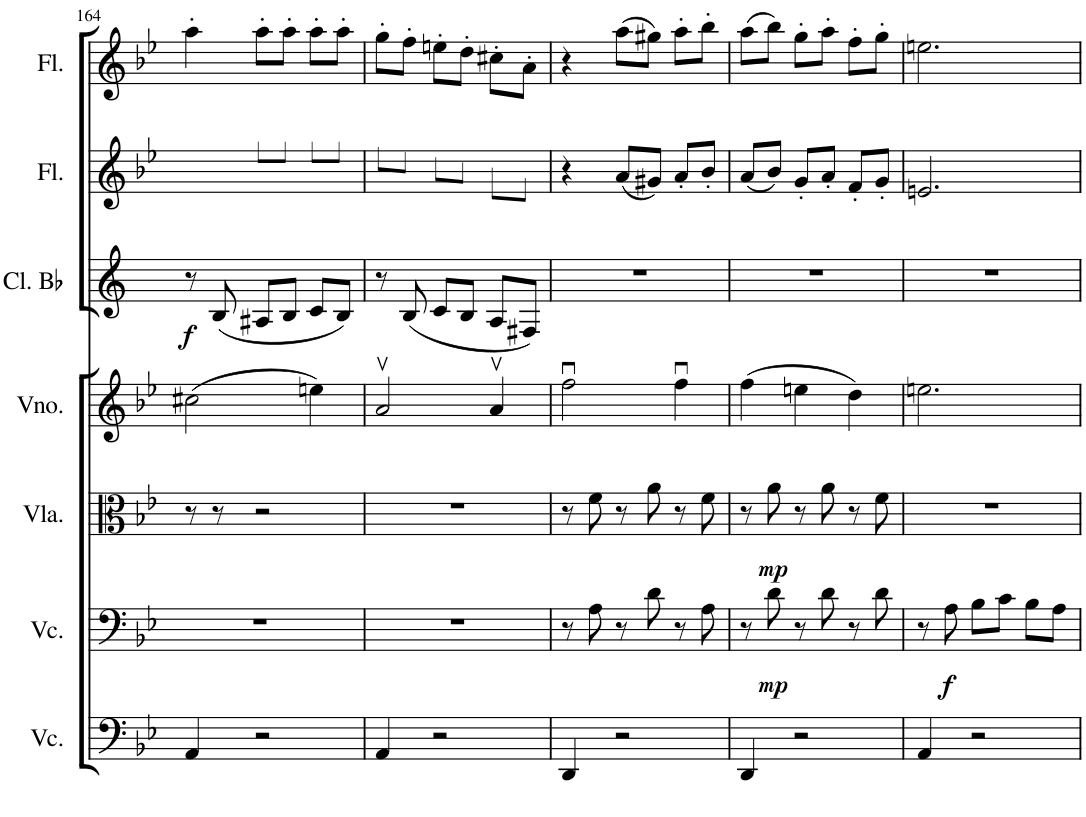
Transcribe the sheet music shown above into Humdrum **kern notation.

**kern	**kern	**dynam	**kern	**dynam	**kern	**kern	**dynam	**kern	**kern
*part7	*part6	*part6	*part5	*part5	*part4	*part3	*part3	*part2	*part1
*staff7	*staff6	*staff6	*staff5	*staff5	*staff4	*staff3	*staff3	*staff2	*staff1
*I"Violoncelo	*I"Violoncelo	*	*I"Viola	*	*I"Violino	*I"Clarinete em Bb	*	*I"Flauta	*I"Flauta
*I'Vc.	*I'Vc.	*	*I'Vla.	*	*I'Vno.	*I'Cl. Bb	*	*I'Fl.	*I'Fl.
!!LO:PB:g=z
*clefF4	*clefF4	*	*clefC3	*	*clefG2	*clefG2	*	*clefG2	*clefG2
*	*	*	*	*	*	*Trd1c2	*	*	*
*k[b-e-]	*k[b-e-]	*	*k[b-e-]	*	*k[b-e-]	*k[]	*	*k[b-e-]	*k[b-e-]
*M3/4	*M3/4	*	*M3/4	*	*M3/4	*M3/4	*	*M3/4	*M3/4
=164	=164	=164	=164	=164	=164	=164	=164	=164	=164
!	!	!	!	!	!	!	!LO:DY:b	!	!
4AA/	2.r	.	8r	.	(2cc#X\	8r	f	4aa'	4aa'\
.	.	.	8r	.	.	(8B/	.	.	.
2r	.	.	2r	.	.	8A#X/L	.	8aa'\L	8aa'\L
.	.	.	.	.	.	8B/J	.	8aa'\J	8aa'\J
.	.	.	.	.	4een\)	8c/L	.	8aa'\L	8aa'\L
.	.	.	.	.	.	8B/J)	.	8aa'\J	8aa'\J
=165	=165	=165	=165	=165	=165	=165	=165	=165	=165
4AA/	2.r	.	2.r	.	2av/	8r	.	8gg'\L	8gg'\L
.	.	.	.	.	.	(8B/	.	8ff'\J	8ff'\J
2r	.	.	.	.	.	8c/L	.	8een'\L	8een'\L
.	.	.	.	.	.	8B/J	.	8dd'\J	8dd'\J
.	.	.	.	.	4av/	8A/L	.	8cc#X'\L	8cc#X'\L
.	.	.	.	.	.	8F#X/J)	.	8a'\J	8a'\J
=166	=166	=166	=166	=166	=166	=166	=166	=166	=166
4DD/	8r	.	8r	.	2ffu\	2.r	.	4r	4r
.	8A\	.	8f\	.	.	.	.	.	.
2r	8r	.	8r	.	.	.	.	(8a/L	(8aa\L
.	8d\	.	8a\	.	.	.	.	8g#X/J)	8gg#X\J)
.	8r	.	8r	.	4ffu\	.	.	8a'/L	8aa'\L
.	8A\	.	8f\	.	.	.	.	8b-'/J	8bb-'\J
=167	=167	=167	=167	=167	=167	=167	=167	=167	=167
4DD/	8r	.	8r	.	(4ff\	2.r	.	(8a/L	(8aa\L
!	!	!LO:DY:b	!	!LO:DY:b	!	!	!	!	!
.	8d\	mp	8a\	mp	.	.	.	8b-/J)	8bb-\J)
2r	8r	.	8r	.	4een\	.	.	8g'/L	8gg'\L
.	8d\	.	8a\	.	.	.	.	8a'/J	8aa'\J
.	8r	.	8r	.	4dd\)	.	.	8f'/L	8ff'\L
.	8d\	.	8f\	.	.	.	.	8g'/J	8gg'\J
=168	=168	=168	=168	=168	=168	=168	=168	=168	=168
4AA/	8r	.	2.r	.	2.een\	2.r	.	2.en/	2.een\
!	!	!LO:DY:b	!	!	!	!	!	!	!
.	8A\	f	.	.	.	.	.	.	.
2r	8B-\L	.	.	.	.	.	.	.	.
.	8c\J	.	.	.	.	.	.	.	.
.	8B-\L	.	.	.	.	.	.	.	.
.	8A\J	.	.	.	.	.	.	.	.
=	=	=	=	=	=	=	=	=	=
*-	*-	*-	*-	*-	*-	*-	*-	*-	*-
